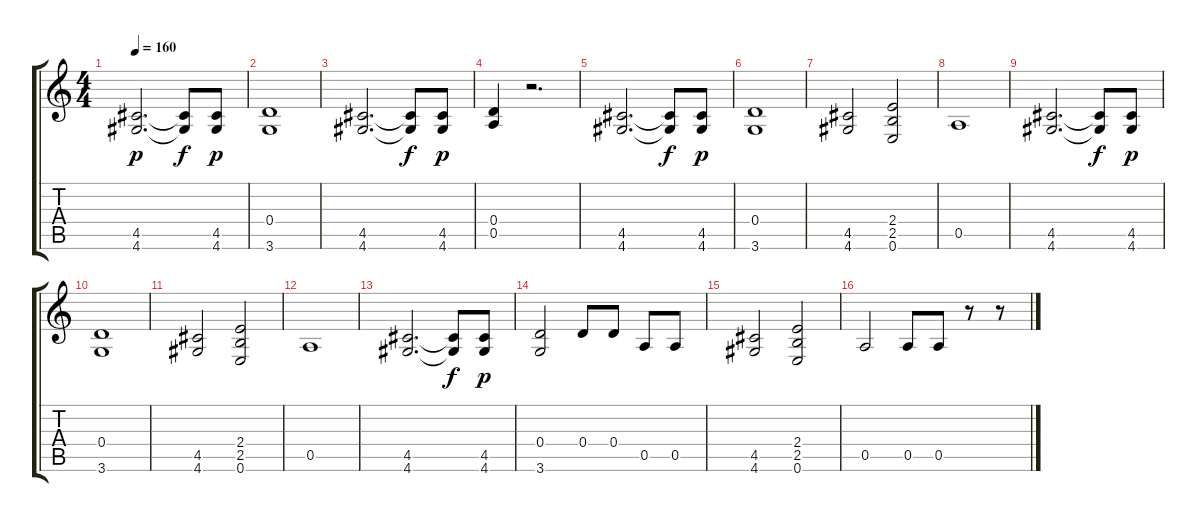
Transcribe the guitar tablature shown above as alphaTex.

\track "" {instrument distortionguitar}
\staff {score tabs}
\tuning (E4 B3 G3 D3 A2 E2) {hide}
\ts (4 4)
\tempo 160
\clef g2
\ks c
(4.5 4.6).2{d dy p} (4.5{t} 4.6{t}).8{dy f} (4.5 4.6).8{dy p} |
(0.4 3.6).1 |
(4.5 4.6).2{d} (4.5{t} 4.6{t}).8{dy f} (4.5 4.6).8{dy p} |
(0.4 0.5).4 r.2{d} |
(4.5 4.6).2{d} (4.5{t} 4.6{t}).8{dy f} (4.5 4.6).8{dy p} |
(0.4 3.6).1 |
(4.5 4.6).2 (2.4 2.5 0.6).2 |
0.5.1 |
(4.5 4.6).2{d} (4.5{t} 4.6{t}).8{dy f} (4.5 4.6).8{dy p} |
(0.4 3.6).1 |
(4.5 4.6).2 (2.4 2.5 0.6).2 |
0.5.1 |
(4.5 4.6).2{d} (4.5{t} 4.6{t}).8{dy f} (4.5 4.6).8{dy p} |
(0.4 3.6).2 0.4.8 0.4.8 0.5.8 0.5.8 |
(4.5 4.6).2 (2.4 2.5 0.6).2 |
0.5.2 0.5.8 0.5.8 r.8 r.8
